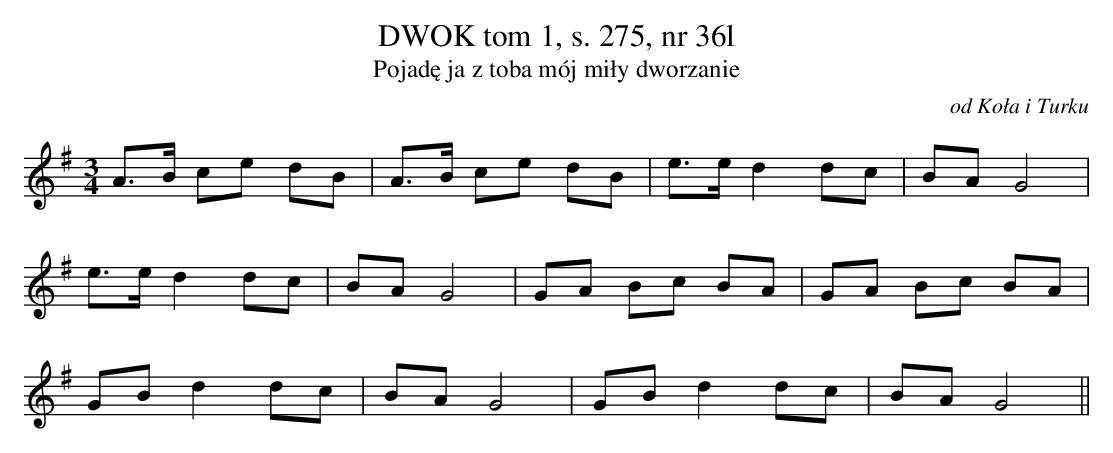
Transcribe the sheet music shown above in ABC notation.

X:1
T:DWOK tom 1, s. 275, nr 36l
T:Pojadę ja z toba mój miły dworzanie
O:od Koła i Turku
M:3/4
L:1/16
K:G
A3B c2e2 d2B2 | A3B c2e2 d2B2 |e3e d4 d2c2 | B2A2G8 |
e3e d4 d2c2 | B2A2G8 |G2A2 B2c2 B2A2 | G2A2 B2c2 B2A2 |
G2B2 d4d2c2 | B2A2G8 |G2B2 d4d2c2 | B2A2G8||
